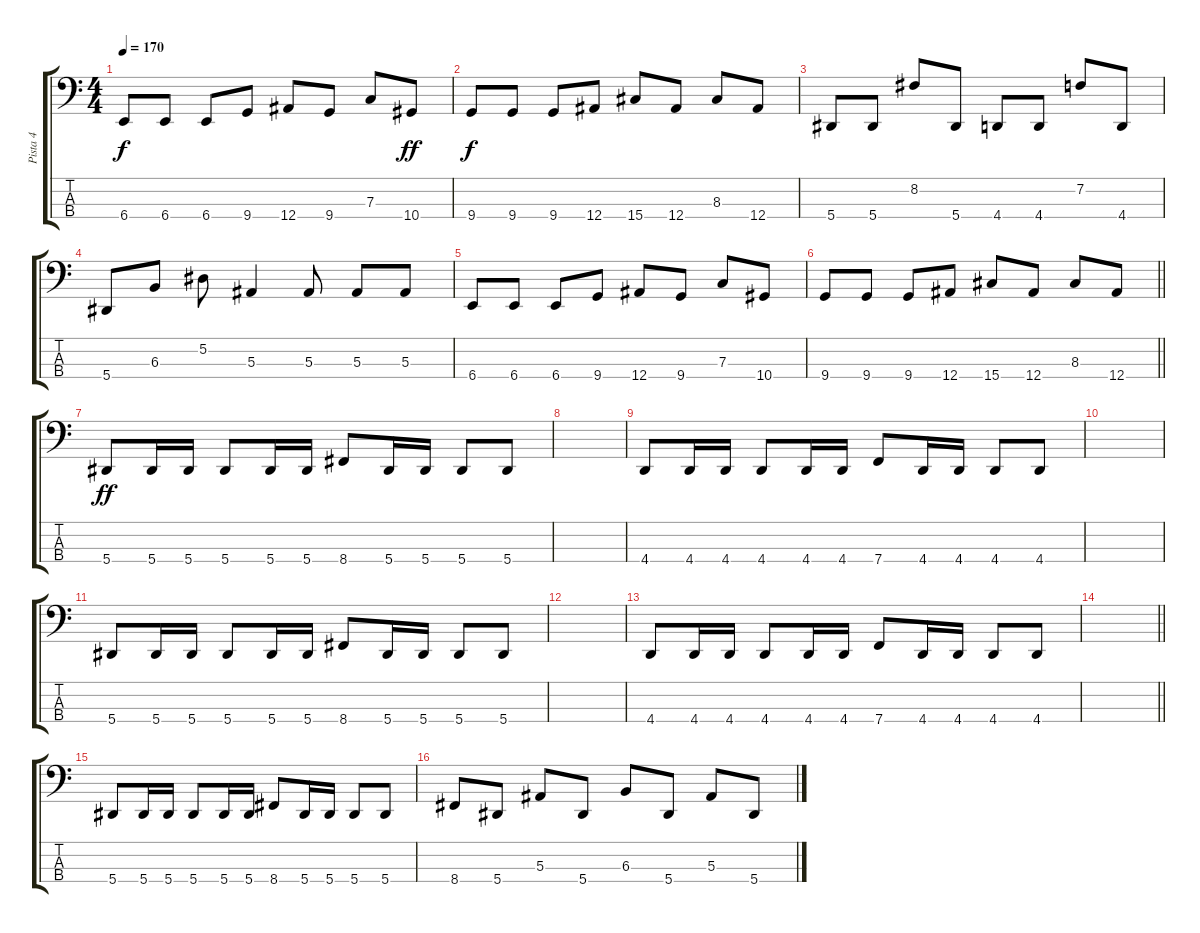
\track ("Pista 4" "Pista 4") {instrument electricbassfinger}
\staff {score tabs}
\tuning (Eb2 Bb1 F1 Bb0) {hide}
\ts (4 4)
\tempo 170
\clef f4
\ks c
6.4.8{dy f} 6.4.8 6.4.8 9.4.8 12.4.8 9.4.8 7.3.8 10.4.8{dy ff} |
9.4.8{dy f} 9.4.8 9.4.8 12.4.8 15.4.8 12.4.8 8.3.8 12.4.8 |
5.4.8 5.4.8 8.2.8 5.4.8 4.4.8 4.4.8 7.2.8 4.4.8 |
5.4.8 6.3.8 5.2.8 5.3.4 5.3.8 5.3.8 5.3.8 |
6.4.8 6.4.8 6.4.8 9.4.8 12.4.8 9.4.8 7.3.8 10.4.8 |
\barLineRight lightlight
9.4.8 9.4.8 9.4.8 12.4.8 15.4.8 12.4.8 8.3.8 12.4.8 |
5.4.8{dy ff} 5.4.16 5.4.16 5.4.8 5.4.16 5.4.16 8.4.8 5.4.16 5.4.16 5.4.8 5.4.8 |
|
4.4.8 4.4.16 4.4.16 4.4.8 4.4.16 4.4.16 7.4.8 4.4.16 4.4.16 4.4.8 4.4.8 |
|
5.4.8 5.4.16 5.4.16 5.4.8 5.4.16 5.4.16 8.4.8 5.4.16 5.4.16 5.4.8 5.4.8 |
|
4.4.8 4.4.16 4.4.16 4.4.8 4.4.16 4.4.16 7.4.8 4.4.16 4.4.16 4.4.8 4.4.8 |
\barLineRight lightlight
|
5.4.8 5.4.16 5.4.16 5.4.8 5.4.16 5.4.16 8.4.8 5.4.16 5.4.16 5.4.8 5.4.8 |
8.4.8 5.4.8 5.3.8 5.4.8 6.3.8 5.4.8 5.3.8 5.4.8
